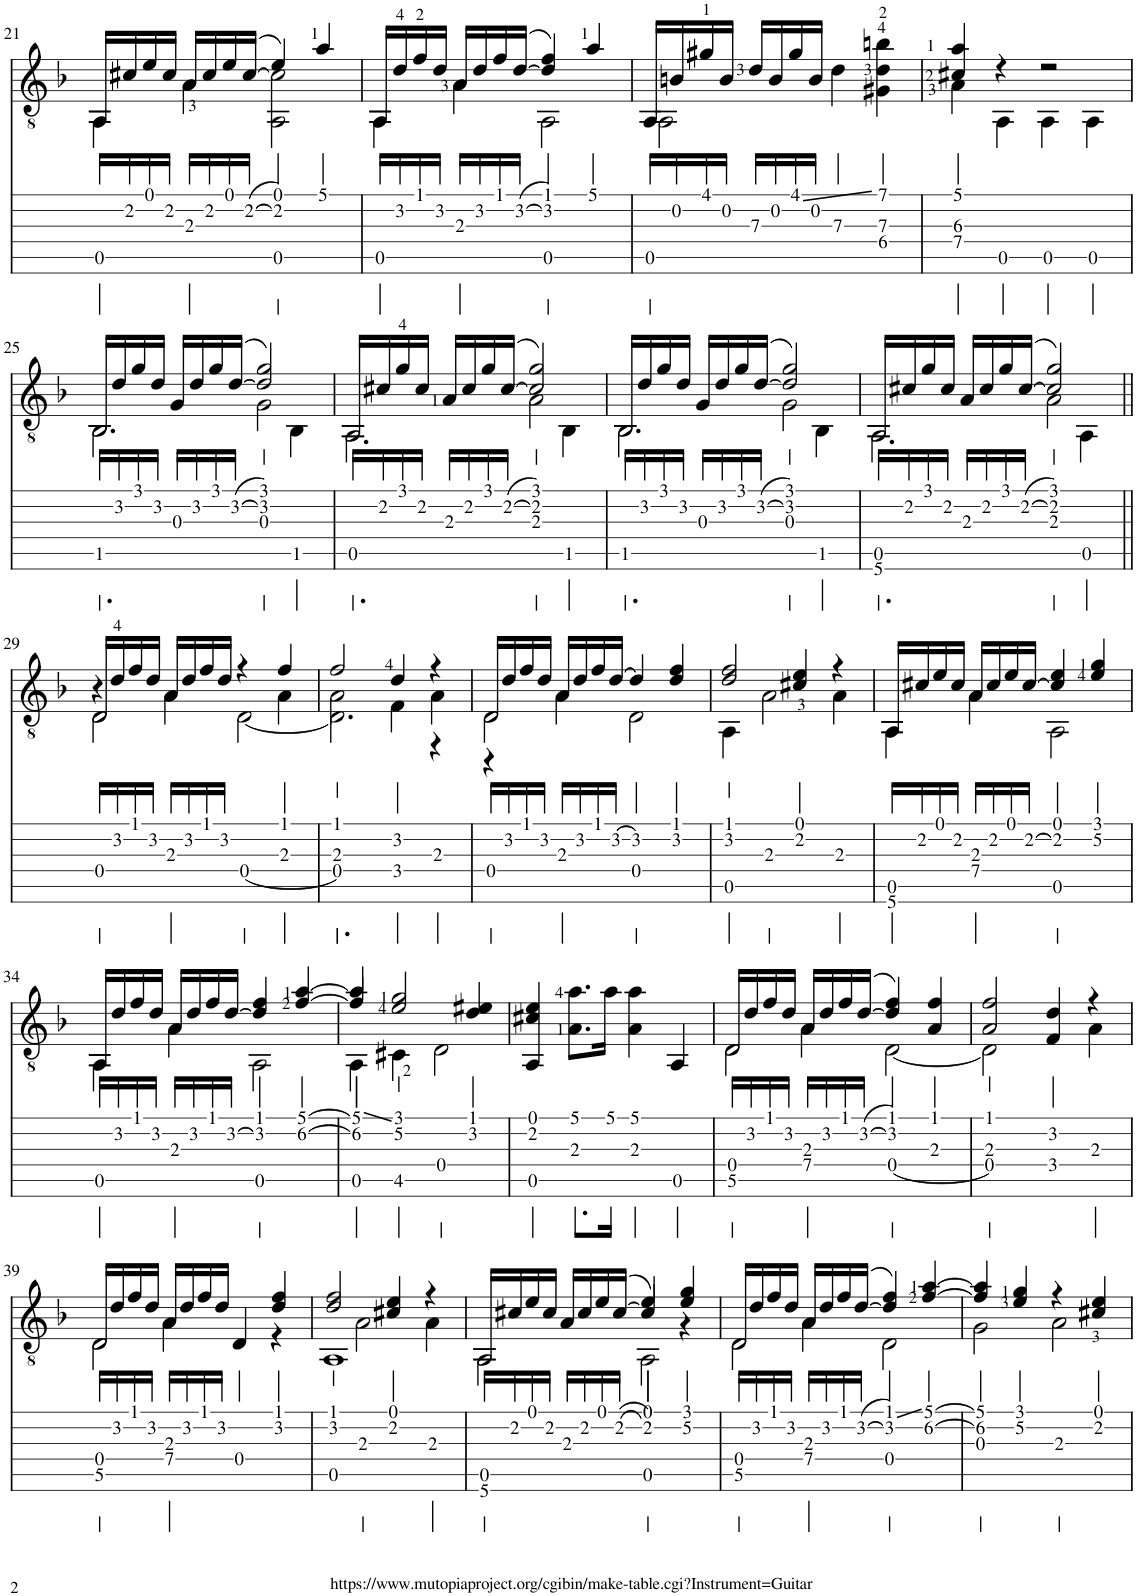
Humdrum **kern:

**kern	**kern
*part2	*part1
*staff2	*staff1
*I"Chitarra classica (Intavolatura)	*I"Chitarra classica
!!LO:PB:g=z
*	*clefGv2
*k[b-]	*k[b-]
*M4/4	*M4/4
=21	=21
*^	*^
16AA/LL	4AA\	16AA/LL	4AA\
16c#X/	.	16c#X/	.
16e/	.	16e/	.
16c#/JJ	.	16c#/JJ	.
16A/LL	4A\	16A/LL	4A\
16c#/	.	16c#/	.
16e/	.	16e/	.
([16c#/JJ	.	([16c#/JJ	.
4e/)	2AA\ 2c#\]	4e/)	2AA\ 2c#\]
4a/	.	4a/	.
=22	=22	=22	=22
16AA/LL	4AA\	16AA/LL	4AA\
16d/	.	16d/	.
16f/	.	16f/	.
16d/JJ	.	16d/JJ	.
16A/LL	4A\	16A/LL	4A\
16d/	.	16d/	.
16f/	.	16f/	.
([16d/JJ	.	([16d/JJ	.
4d/] 4f/)	2AA\	4d/] 4f/)	2AA\
4a/	.	4a/	.
=23	=23	=23	=23
16AA/LL	2AA\	16AA/LL	2AA\
16Bn/	.	16Bn/	.
16g#X/	.	16g#X/	.
16B/JJ	.	16B/JJ	.
16d/LL	.	16d/LL	.
16B/	.	16B/	.
16g#/	.	16g#/	.
16B/JJ	.	16B/JJ	.
4d/	2ryy	4d\	2ryy
4G#X/ 4d/ 4bn/	.	4G#X\ 4d\ 4bn\	.
=24	=24	=24	=24
4c#X/ 4a/	4A\	4c#X/ 4a/	4A\
4r	4AA\	4r	4AA\
2r	4AA\	2r	4AA\
.	4AA\	.	4AA\
!!LO:LB:g=z
=25	=25	=25	=25
!LO:N:head=open	!	!LO:N:head=open	!
*	*^	*	*^
16BB-/LL	2ryy	2.BB-\	16BB-/LL	2ryy	2.BB-\
16d/	.	.	16d/	.	.
16g/	.	.	16g/	.	.
16d/JJ	.	.	16d/JJ	.	.
16G/LL	.	.	16G/LL	.	.
16d/	.	.	16d/	.	.
16g/	.	.	16g/	.	.
([16d/JJ	.	.	([16d/JJ	.	.
2d/] 2g/)	2G\	.	2d/] 2g/)	2G\	.
.	.	4BB-\	.	.	4BB-\
=26	=26	=26	=26	=26	=26
!LO:N:head=open	!	!	!LO:N:head=open	!	!
16AA/LL	2ryy	2.AA\	16AA/LL	2ryy	2.AA\
16c#X/	.	.	16c#X/	.	.
16g/	.	.	16g/	.	.
16c#/JJ	.	.	16c#/JJ	.	.
16A/LL	.	.	16A/LL	.	.
16c#/	.	.	16c#/	.	.
16g/	.	.	16g/	.	.
([16c#/JJ	.	.	([16c#/JJ	.	.
2c#/] 2g/)	2A\	.	2c#/] 2g/)	2A\	.
.	.	4BB-\	.	.	4BB-\
=27	=27	=27	=27	=27	=27
!LO:N:head=open	!	!	!LO:N:head=open	!	!
16BB-/LL	2ryy	2.BB-\	16BB-/LL	2ryy	2.BB-\
16d/	.	.	16d/	.	.
16g/	.	.	16g/	.	.
16d/JJ	.	.	16d/JJ	.	.
16G/LL	.	.	16G/LL	.	.
16d/	.	.	16d/	.	.
16g/	.	.	16g/	.	.
([16d/JJ	.	.	([16d/JJ	.	.
2d/] 2g/)	2G\	.	2d/] 2g/)	2G\	.
.	.	4BB-\	.	.	4BB-\
=28	=28	=28	=28	=28	=28
!LO:N:head=open	!	!	!LO:N:head=open	!	!
16AA/LL	2ryy	2.AA\	16AA/LL	2ryy	2.AA\
16c#X/	.	.	16c#X/	.	.
16g/	.	.	16g/	.	.
16c#/JJ	.	.	16c#/JJ	.	.
16A/LL	.	.	16A/LL	.	.
16c#/	.	.	16c#/	.	.
16g/	.	.	16g/	.	.
([16c#/JJ	.	.	([16c#/JJ	.	.
2c#/] 2g/)	2A\	.	2c#/] 2g/)	2A\	.
.	.	4AA\	.	.	4AA\
!!LO:LB:g=z	!!	!!
=29||	=29||	=29||	=29||	=29||	=29||
!LO:N:head=open	!	!	!LO:N:head=open	!	!
16D/LL	4r	2D\	16D/LL	4r	2D\
16d/	.	.	16d/	.	.
16f/	.	.	16f/	.	.
16d/JJ	.	.	16d/JJ	.	.
16A/LL	4A\	.	16A/LL	4A\	.
16d/	.	.	16d/	.	.
16f/	.	.	16f/	.	.
16d/JJ	.	.	16d/JJ	.	.
4r	4ryy	[2D\	4r	4ryy	[2D\
4f/	4A\	.	4f/	4A\	.
=30	=30	=30	=30	=30	=30
2f/	2A\	2.D\]	2f/	2A\	2.D\]
4d/	4F\	.	4d/	4F\	.
4r	4A\	4r	4r	4A\	4r
=31	=31	=31	=31	=31	=31
!LO:N:head=open	!	!	!LO:N:head=open	!	!
16D/LL	2D\	4r	16D/LL	2D\	4r
16d/	.	.	16d/	.	.
16f/	.	.	16f/	.	.
16d/JJ	.	.	16d/JJ	.	.
16A/LL	.	4A\	16A/LL	.	4A\
16d/	.	.	16d/	.	.
16f/	.	.	16f/	.	.
[16d/JJ	.	.	[16d/JJ	.	.
4d/]	2ryy	2D\	4d/]	2ryy	2D\
4d/ 4f/	.	.	4d/ 4f/	.	.
*	*v	*v	*	*	*
*	*	*	*v	*v
=32	=32	=32	=32
2d/ 2f/	4AA\	2d/ 2f/	4AA\
.	2A\	.	2A\
4c#X/ 4e/	.	4c#X/ 4e/	.
4r	4A\	4r	4A\
=33	=33	=33	=33
16AA/LL	4AA\	16AA/LL	4AA\
16c#X/	.	16c#X/	.
16e/	.	16e/	.
16c#/JJ	.	16c#/JJ	.
16A/LL	4A\	16A/LL	4A\
16c#/	.	16c#/	.
16e/	.	16e/	.
[16c#/JJ	.	[16c#/JJ	.
4c#/] 4e/	2AA\	4c#/] 4e/	2AA\
4e/ 4g/	.	4e/ 4g/	.
!!LO:LB:g=z
=34	=34	=34	=34
*	*^	*	*^
16AA/LL	4ryy	4AA\	16AA/LL	4ryy	4AA\
16d/	.	.	16d/	.	.
16f/	.	.	16f/	.	.
16d/JJ	.	.	16d/JJ	.	.
16A/LL	4A\	4ryy	16A/LL	4A\	4ryy
16d/	.	.	16d/	.	.
16f/	.	.	16f/	.	.
[16d/JJ	.	.	[16d/JJ	.	.
4d/] 4f/	2ryy	2AA\	4d/] 4f/	2ryy	2AA\
[4f/ [4a/	.	.	[4f/ [4a/	.	.
=35	=35	=35	=35	=35	=35
4a/]	4f/]	4AA\	4a/]	4f/]	4AA\
2e/ 2g/	2.ryy	4C#X\	2e/ 2g/	2.ryy	4C#X\
.	.	2D\	.	.	2D\
4d/ 4e#X/	.	.	4d/ 4e#X/	.	.
*v	*v	*v	*	*	*
*	*v	*v	*v
=36	=36
4AA\ 4c#X\ 4e\	4AA/ 4c#X/ 4e/
8.A\ 8.a\L	8.A\ 8.a\L
16a\Jk	16a\Jk
4A\ 4a\	4A\ 4a\
4AA\	4AA/
=37	=37
!LO:N:head=open	!LO:N:head=open
*^	*^
*	*^	*	*^
16D/LL	4ryy	2D\	16D/LL	4ryy	2D\
16d/	.	.	16d/	.	.
16f/	.	.	16f/	.	.
16d/JJ	.	.	16d/JJ	.	.
16A/LL	4A\	.	16A/LL	4A\	.
16d/	.	.	16d/	.	.
16f/	.	.	16f/	.	.
([16d/JJ	.	.	([16d/JJ	.	.
4d/] 4f/)	2ryy	[2D\	4d/] 4f/)	2ryy	[2D\
4A/ 4f/	.	.	4A/ 4f/	.	.
=38	=38	=38	=38	=38	=38
2A/ 2f/	2.ryy	2D\]	2A/ 2f/	2.ryy	2D\]
4F/ 4d/	.	2ryy	4F/ 4d/	.	2ryy
4r	4A\	.	4r	4A\	.
!!LO:LB:g=z	!!	!!
=39	=39	=39	=39	=39	=39
!LO:N:head=open	!	!	!LO:N:head=open	!	!
16D/LL	4ryy	2D\	16D/LL	4ryy	2D\
16d/	.	.	16d/	.	.
16f/	.	.	16f/	.	.
16d/JJ	.	.	16d/JJ	.	.
16A/LL	4A\	.	16A/LL	4A\	.
16d/	.	.	16d/	.	.
16f/	.	.	16f/	.	.
16d/JJ	.	.	16d/JJ	.	.
4D/	2ryy	4ryy	4D/	2ryy	4ryy
4d/ 4f/	.	4r	4d/ 4f/	.	4r
=40	=40	=40	=40	=40	=40
2d/ 2f/	4ryy	1AA	2d/ 2f/	4ryy	1AA
.	2A\	.	.	2A\	.
4c#X/ 4e/	.	.	4c#X/ 4e/	.	.
4r	4A\	.	4r	4A\	.
*	*v	*v	*	*	*
*	*	*	*v	*v
=41	=41	=41	=41
!LO:N:head=open	!	!LO:N:head=open	!
*^	*^	*^	*^
16AA/LL	2.ryy	2ryy	2AA\	16AA/LL	2.ryy	2ryy	2AA\
16c#X/	.	.	.	16c#X/	.	.	.
16e/	.	.	.	16e/	.	.	.
16c#/JJ	.	.	.	16c#/JJ	.	.	.
16A/LL	.	.	.	16A/LL	.	.	.
16c#/	.	.	.	16c#/	.	.	.
16e/	.	.	.	16e/	.	.	.
([16c#/JJ	.	.	.	([16c#/JJ	.	.	.
4c#/])	.	4e/	2AA\	4c#/])	.	4e/	2AA\
4e/ 4g/	4r	4ryy	.	4e/ 4g/	4r	4ryy	.
*	*	*v	*v	*	*	*	*
*	*	*	*	*	*v	*v
=42	=42	=42	=42	=42	=42
!LO:N:head=open	!	!	!LO:N:head=open	!	!
16D/LL	4ryy	2D\	16D/LL	4ryy	2D\
16d/	.	.	16d/	.	.
16f/	.	.	16f/	.	.
16d/JJ	.	.	16d/JJ	.	.
16A/LL	4A\	.	16A/LL	4A\	.
16d/	.	.	16d/	.	.
16f/	.	.	16f/	.	.
([16d/JJ	.	.	([16d/JJ	.	.
4d/] 4f/)	2ryy	2D\	4d/] 4f/)	2ryy	2D\
[4f/ [4a/	.	.	[4f/ [4a/	.	.
*	*v	*v	*	*	*
*	*	*	*v	*v
=43	=43	=43	=43
4f/] 4a/]	2G\	4f/] 4a/]	2G\
4e/ 4g/	.	4e/ 4g/	.
4r	2A\	4r	2A\
4c#X/ 4e/	.	4c#X/ 4e/	.
*v	*v	*	*
*	*v	*v
=	=
*-	*-
